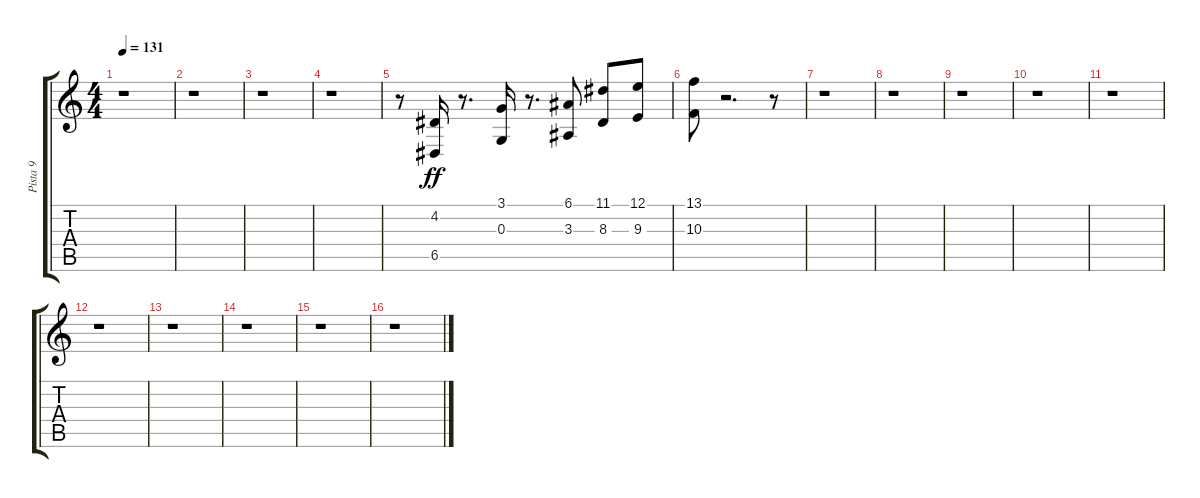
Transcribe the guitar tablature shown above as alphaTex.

\track ("Pista 9" "Pista 9") {instrument clavinet}
\staff {score tabs}
\tuning (E4 B3 G3 D3 A2 E2) {hide}
\ts (4 4)
\tempo 131
\clef g2
\ks c
r.1{dy f} |
r.1 |
r.1 |
r.1 |
r.8 (4.2 6.5).16{dy ff} r.8{d} (3.1 0.3).16 r.8{d} (6.1 3.3).8 (11.1 8.3).8 (12.1 9.3).8 |
(13.1 10.3).8 r.2{d} r.8 |
r.1 |
r.1 |
r.1 |
r.1 |
r.1 |
r.1 |
r.1 |
r.1 |
r.1 |
r.1
